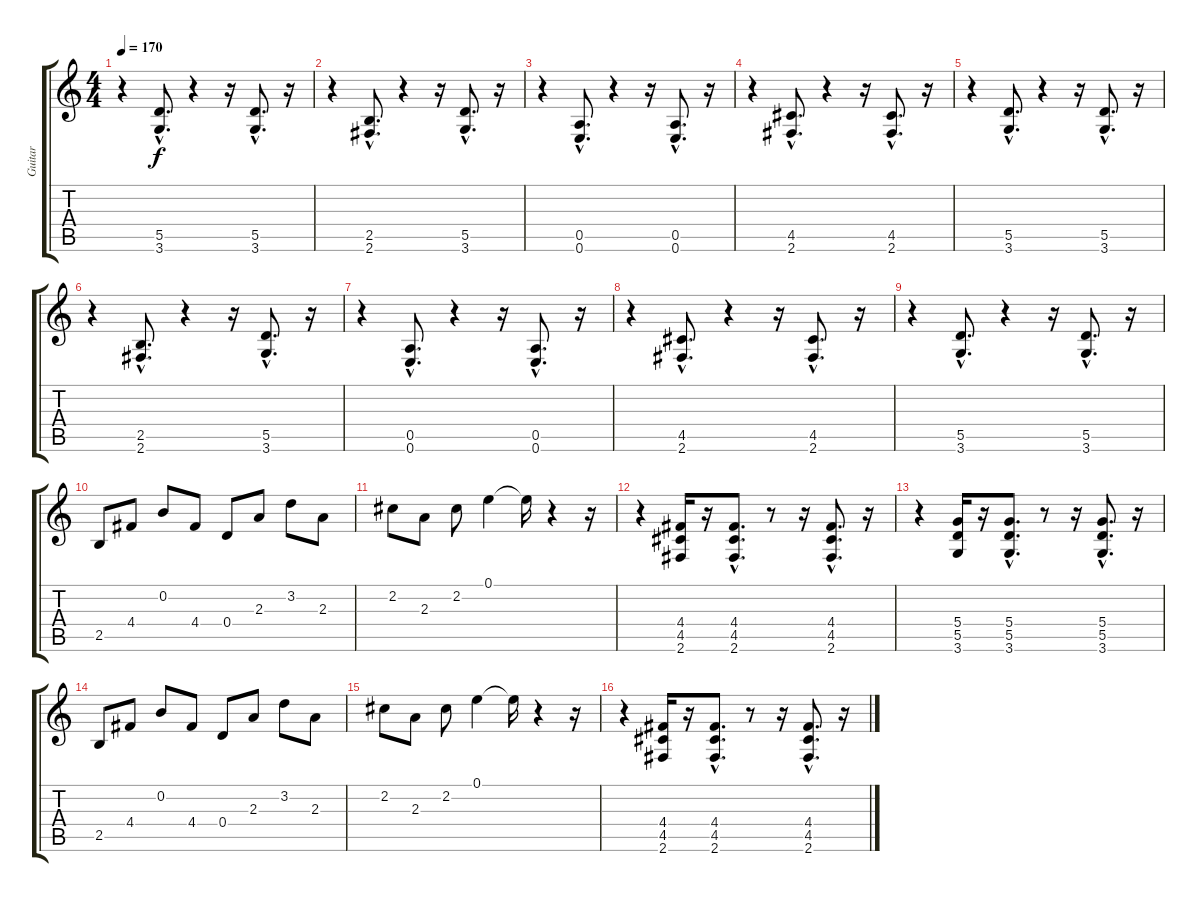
\track ("Guitar" "Guitar") {instrument electricguitarclean}
\staff {score tabs}
\tuning (E4 B3 G3 D3 A2 E2) {hide}
\ts (4 4)
\tempo 170
\clef g2
\ks c
r.4{dy f} (5.5{hac} 3.6{hac}).8{d} r.4 r.16 (5.5{hac} 3.6{hac}).8{d} r.16 |
r.4 (2.5{hac} 2.6{hac}).8{d} r.4 r.16 (5.5{hac} 3.6{hac}).8{d} r.16 |
r.4 (0.5{hac} 0.6{hac}).8{d} r.4 r.16 (0.5{hac} 0.6{hac}).8{d} r.16 |
r.4 (4.5{hac} 2.6{hac}).8{d} r.4 r.16 (4.5{hac} 2.6{hac}).8{d} r.16 |
r.4 (5.5{hac} 3.6{hac}).8{d} r.4 r.16 (5.5{hac} 3.6{hac}).8{d} r.16 |
r.4 (2.5{hac} 2.6{hac}).8{d} r.4 r.16 (5.5{hac} 3.6{hac}).8{d} r.16 |
r.4 (0.5{hac} 0.6{hac}).8{d} r.4 r.16 (0.5{hac} 0.6{hac}).8{d} r.16 |
r.4 (4.5{hac} 2.6{hac}).8{d} r.4 r.16 (4.5{hac} 2.6{hac}).8{d} r.16 |
r.4 (5.5{hac} 3.6{hac}).8{d} r.4 r.16 (5.5{hac} 3.6{hac}).8{d} r.16 |
2.5.8 4.4.8 0.2.8 4.4.8 0.4.8 2.3.8 3.2.8 2.3.8 |
2.2.8 2.3.8 2.2.8 0.1.4 0.1{t}.16 r.4 r.16 |
r.4 (4.4 4.5 2.6).16 r.16 (4.4{hac} 4.5{hac} 2.6{hac}).8{d} r.8 r.16 (4.4{hac} 4.5{hac} 2.6{hac}).8{d} r.16 |
r.4 (5.4 5.5 3.6).16 r.16 (5.4{hac} 5.5{hac} 3.6{hac}).8{d} r.8 r.16 (5.4{hac} 5.5{hac} 3.6{hac}).8{d} r.16 |
2.5.8 4.4.8 0.2.8 4.4.8 0.4.8 2.3.8 3.2.8 2.3.8 |
2.2.8 2.3.8 2.2.8 0.1.4 0.1{t}.16 r.4 r.16 |
r.4 (4.4 4.5 2.6).16 r.16 (4.4{hac} 4.5{hac} 2.6{hac}).8{d} r.8 r.16 (4.4{hac} 4.5{hac} 2.6{hac}).8{d} r.16
